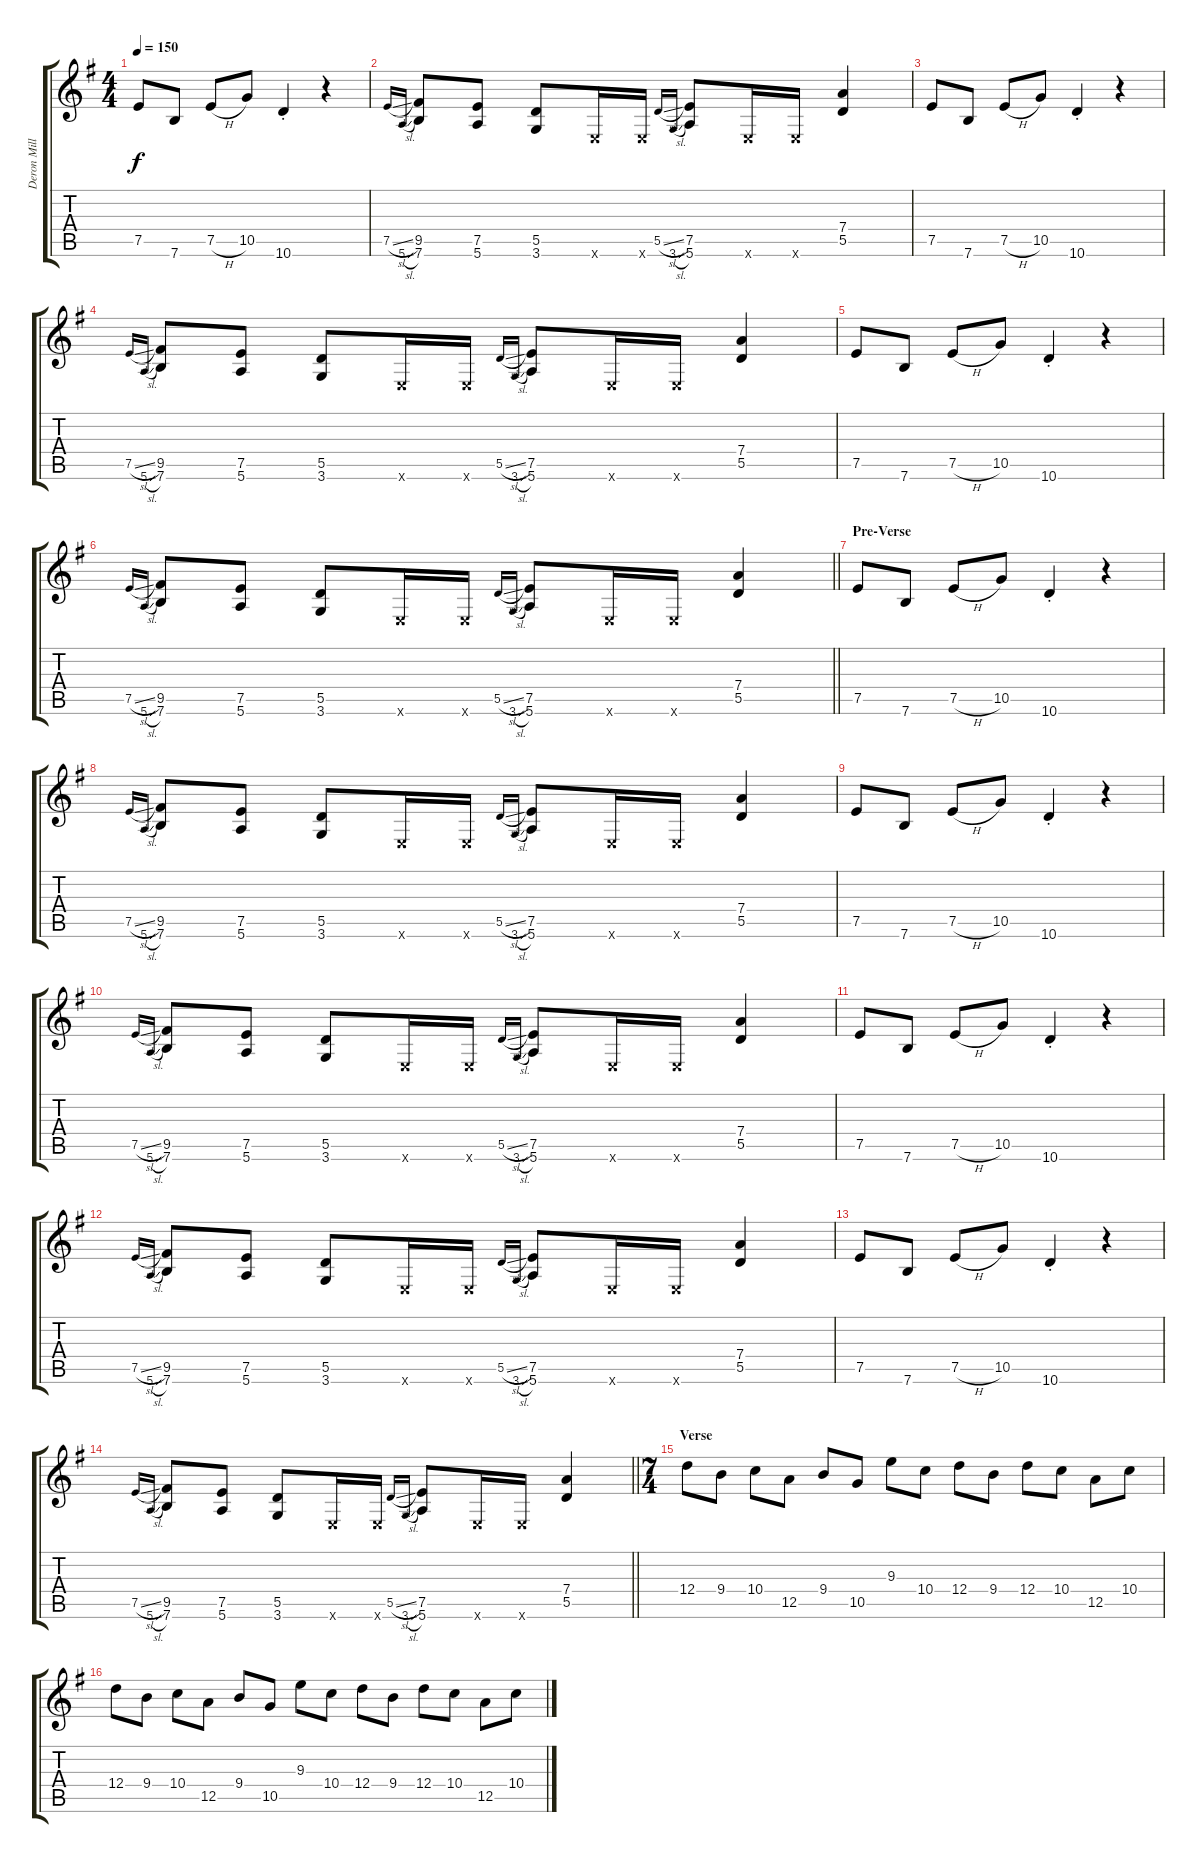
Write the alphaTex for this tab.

\track ("Deron Miller [Left]" "Deron Mill") {instrument acousticguitarsteel}
\staff {score tabs}
\tuning (E4 B3 G3 D3 A2 E2) {hide}
\ts (4 4)
\tempo 150
\clef g2
\ks g
7.5.8{dy f} 7.6.8 7.5{h}.8 10.5.8 10.6{st}.4 r.4 |
7.5{sl}.16{gr onbeat} 5.6{sl}.16{gr onbeat} (9.5 7.6).8 (7.5 5.6).8 (5.5 3.6).8 0.6{x}.16 0.6{x}.16 5.5{sl}.16{gr onbeat} 3.6{sl}.16{gr onbeat} (7.5 5.6).8 0.6{x}.16 0.6{x}.16 (7.4 5.5).4 |
7.5.8 7.6.8 7.5{h}.8 10.5.8 10.6{st}.4 r.4 |
7.5{sl}.16{gr onbeat} 5.6{sl}.16{gr onbeat} (9.5 7.6).8 (7.5 5.6).8 (5.5 3.6).8 0.6{x}.16 0.6{x}.16 5.5{sl}.16{gr onbeat} 3.6{sl}.16{gr onbeat} (7.5 5.6).8 0.6{x}.16 0.6{x}.16 (7.4 5.5).4 |
7.5.8 7.6.8 7.5{h}.8 10.5.8 10.6{st}.4 r.4 |
\barLineRight lightlight
7.5{sl}.16{gr onbeat} 5.6{sl}.16{gr onbeat} (9.5 7.6).8 (7.5 5.6).8 (5.5 3.6).8 0.6{x}.16 0.6{x}.16 5.5{sl}.16{gr onbeat} 3.6{sl}.16{gr onbeat} (7.5 5.6).8 0.6{x}.16 0.6{x}.16 (7.4 5.5).4 |
\section ("" "Pre-Verse")
7.5.8 7.6.8 7.5{h}.8 10.5.8 10.6{st}.4 r.4 |
7.5{sl}.16{gr onbeat} 5.6{sl}.16{gr onbeat} (9.5 7.6).8 (7.5 5.6).8 (5.5 3.6).8 0.6{x}.16 0.6{x}.16 5.5{sl}.16{gr onbeat} 3.6{sl}.16{gr onbeat} (7.5 5.6).8 0.6{x}.16 0.6{x}.16 (7.4 5.5).4 |
7.5.8 7.6.8 7.5{h}.8 10.5.8 10.6{st}.4 r.4 |
7.5{sl}.16{gr onbeat} 5.6{sl}.16{gr onbeat} (9.5 7.6).8 (7.5 5.6).8 (5.5 3.6).8 0.6{x}.16 0.6{x}.16 5.5{sl}.16{gr onbeat} 3.6{sl}.16{gr onbeat} (7.5 5.6).8 0.6{x}.16 0.6{x}.16 (7.4 5.5).4 |
7.5.8 7.6.8 7.5{h}.8 10.5.8 10.6{st}.4 r.4 |
7.5{sl}.16{gr onbeat} 5.6{sl}.16{gr onbeat} (9.5 7.6).8 (7.5 5.6).8 (5.5 3.6).8 0.6{x}.16 0.6{x}.16 5.5{sl}.16{gr onbeat} 3.6{sl}.16{gr onbeat} (7.5 5.6).8 0.6{x}.16 0.6{x}.16 (7.4 5.5).4 |
7.5.8 7.6.8 7.5{h}.8 10.5.8 10.6{st}.4 r.4 |
\barLineRight lightlight
7.5{sl}.16{gr onbeat} 5.6{sl}.16{gr onbeat} (9.5 7.6).8 (7.5 5.6).8 (5.5 3.6).8 0.6{x}.16 0.6{x}.16 5.5{sl}.16{gr onbeat} 3.6{sl}.16{gr onbeat} (7.5 5.6).8 0.6{x}.16 0.6{x}.16 (7.4 5.5).4 |
\ts (7 4)
\section ("" "Verse")
12.4.8 9.4.8 10.4.8 12.5.8 9.4.8 10.5.8 9.3.8 10.4.8 12.4.8 9.4.8 12.4.8 10.4.8 12.5.8 10.4.8 |
12.4.8 9.4.8 10.4.8 12.5.8 9.4.8 10.5.8 9.3.8 10.4.8 12.4.8 9.4.8 12.4.8 10.4.8 12.5.8 10.4.8
